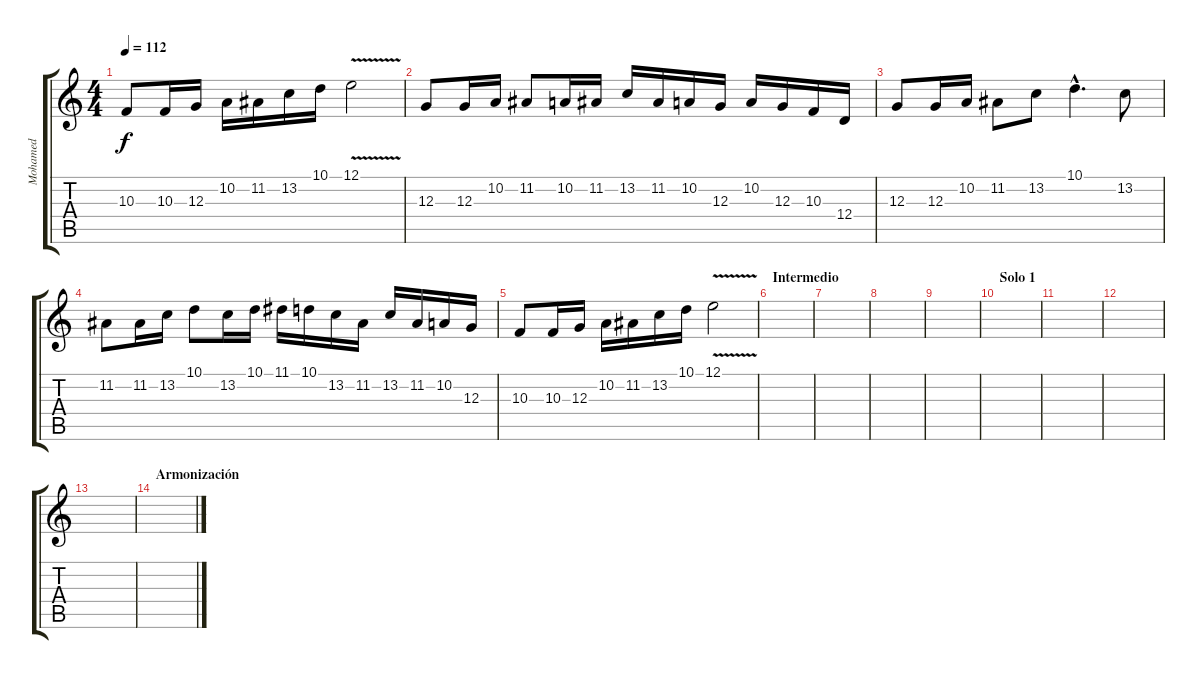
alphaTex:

\track ("Mohamed" "Mohamed") {instrument violin}
\staff {score tabs}
\tuning (E4 B3 G3 D3 A2 E2) {hide}
\ts (4 4)
\tempo 112
\clef g2
\ks c
10.3.8{dy f} 10.3.16 12.3.16 10.2.16 11.2.16 13.2.16 10.1.16 12.1{v}.2 |
12.3.8 12.3.16 10.2.16 11.2.8 10.2.16 11.2.16 13.2.16 11.2.16 10.2.16 12.3.16 10.2.16 12.3.16 10.3.16 12.4.16 |
12.3.8 12.3.16 10.2.16 11.2.8 13.2.8 10.1{hac}.4{d} 13.2.8 |
11.2.8 11.2.16 13.2.16 10.1.8 13.2.16 10.1.16 11.1.16 10.1.16 13.2.16 11.2.16 13.2.16 11.2.16 10.2.16 12.3.16 |
10.3.8 10.3.16 12.3.16 10.2.16 11.2.16 13.2.16 10.1.16 12.1{v}.2 |
\section ("" "Intermedio")
|
|
|
|
\section ("" "Solo 1")
|
|
|
|
\section ("" "Armonización")
